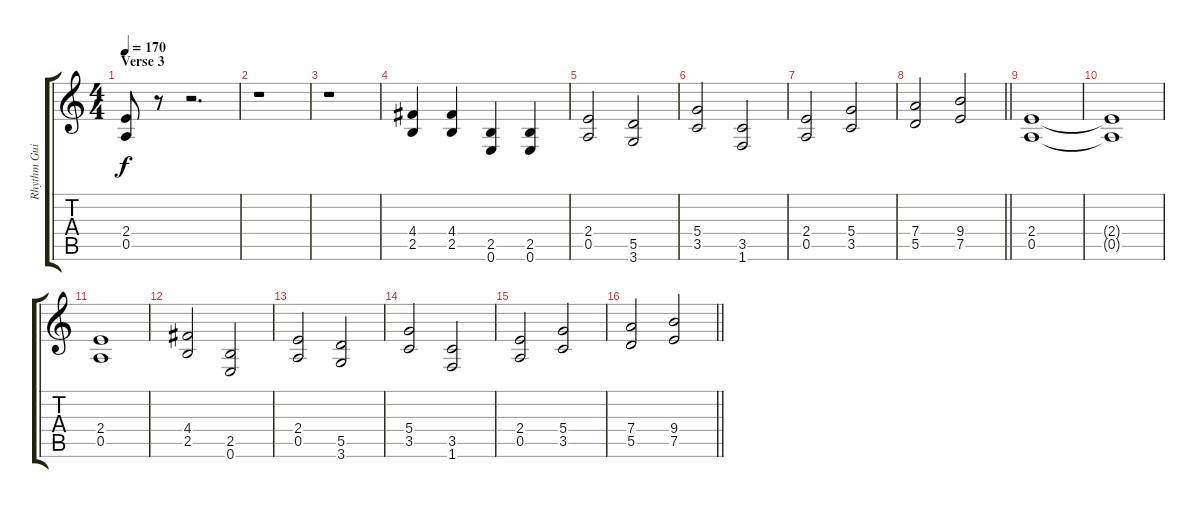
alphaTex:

\track ("Rhythm Guitar 1: Juha-Pekka Alanen" "Rhythm Gui") {instrument distortionguitar}
\staff {score tabs}
\tuning (E4 B3 G3 D3 A2 E2) {hide}
\ts (4 4)
\section ("" "Verse 3")
\tempo 170
\clef g2
\ks aminor
(2.4 0.5).8{dy f} r.8 r.2{d} |
r.1 |
r.1 |
(4.4 2.5).4 (4.4 2.5).4 (2.5 0.6).4 (2.5 0.6).4 |
(2.4 0.5).2 (5.5 3.6).2 |
(5.4 3.5).2 (3.5 1.6).2 |
(2.4 0.5).2 (5.4 3.5).2 |
\barLineRight lightlight
(7.4 5.5).2 (9.4 7.5).2 |
(2.4 0.5).1 |
(2.4{t} 0.5{t}).1 |
(2.4 0.5).1 |
(4.4 2.5).2 (2.5 0.6).2 |
(2.4 0.5).2 (5.5 3.6).2 |
(5.4 3.5).2 (3.5 1.6).2 |
(2.4 0.5).2 (5.4 3.5).2 |
\barLineRight lightlight
(7.4 5.5).2 (9.4 7.5).2
